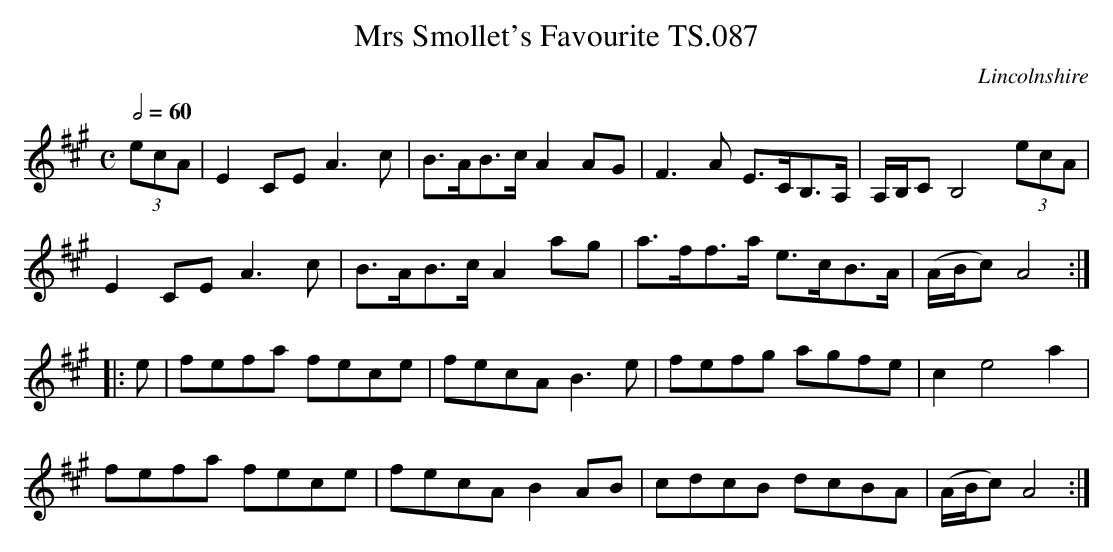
X:1
T:Mrs Smollet's Favourite TS.087
L:1/8
M:C
O:Lincolnshire
Q:1/2=60
K:A
(3ecA|E2CEA3c|B>AB>c A2AG|F3A E>CB,>A,|A,/B,/CB,4(3ecA|!
E2CEA3c|B>AB>cA2ag|a>ff>a e>cB>A|(A/B/c)A4:|!
|:e|fefa fece|fecAB3e|fefg agfe|c2e4a2|!
fefa fece|fecAB2AB|cdcB dcBA|(A/B/c)A4:|]
